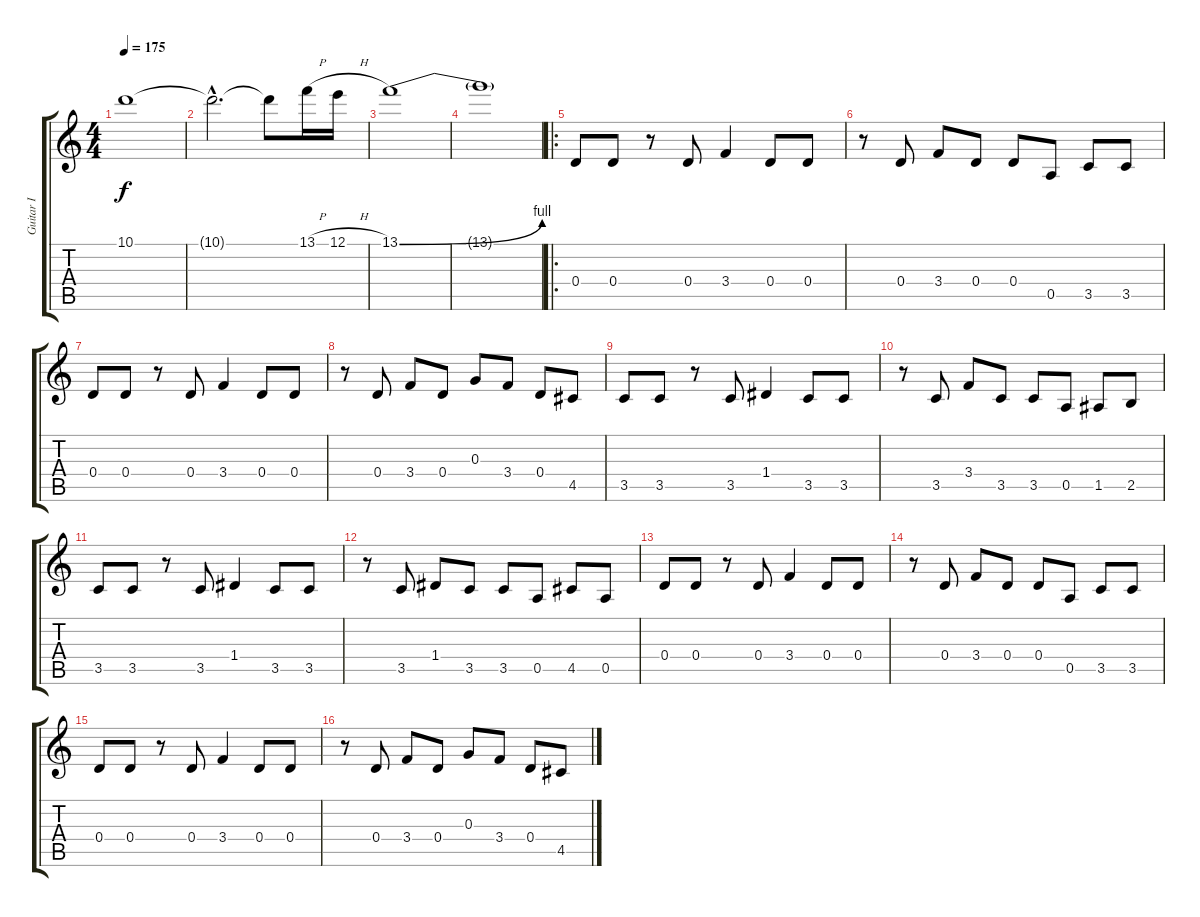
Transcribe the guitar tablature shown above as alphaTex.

\track ("Guitar I" "Guitar I") {instrument overdrivenguitar}
\staff {score tabs}
\tuning (E4 B3 G3 D3 A2 E2) {hide}
\ts (4 4)
\tempo 175
\clef g2
\ks c
10.1.1{dy f} |
10.1{hac t}.2{d} 10.1{t}.8 13.1{h}.16 12.1{h}.16 |
13.1{be (bend 0 0 60 4)}.1 |
13.1{t}.1 |
\ro
0.4.8 0.4.8 r.8 0.4.8 3.4.4 0.4.8 0.4.8 |
r.8 0.4.8 3.4.8 0.4.8 0.4.8 0.5.8 3.5.8 3.5.8 |
0.4.8 0.4.8 r.8 0.4.8 3.4.4 0.4.8 0.4.8 |
r.8 0.4.8 3.4.8 0.4.8 0.3.8 3.4.8 0.4.8 4.5.8 |
3.5.8 3.5.8 r.8 3.5.8 1.4.4 3.5.8 3.5.8 |
r.8 3.5.8 3.4.8 3.5.8 3.5.8 0.5.8 1.5.8 2.5.8 |
3.5.8 3.5.8 r.8 3.5.8 1.4.4 3.5.8 3.5.8 |
r.8 3.5.8 1.4.8 3.5.8 3.5.8 0.5.8 4.5.8 0.5.8 |
0.4.8 0.4.8 r.8 0.4.8 3.4.4 0.4.8 0.4.8 |
r.8 0.4.8 3.4.8 0.4.8 0.4.8 0.5.8 3.5.8 3.5.8 |
0.4.8 0.4.8 r.8 0.4.8 3.4.4 0.4.8 0.4.8 |
r.8 0.4.8 3.4.8 0.4.8 0.3.8 3.4.8 0.4.8 4.5.8
